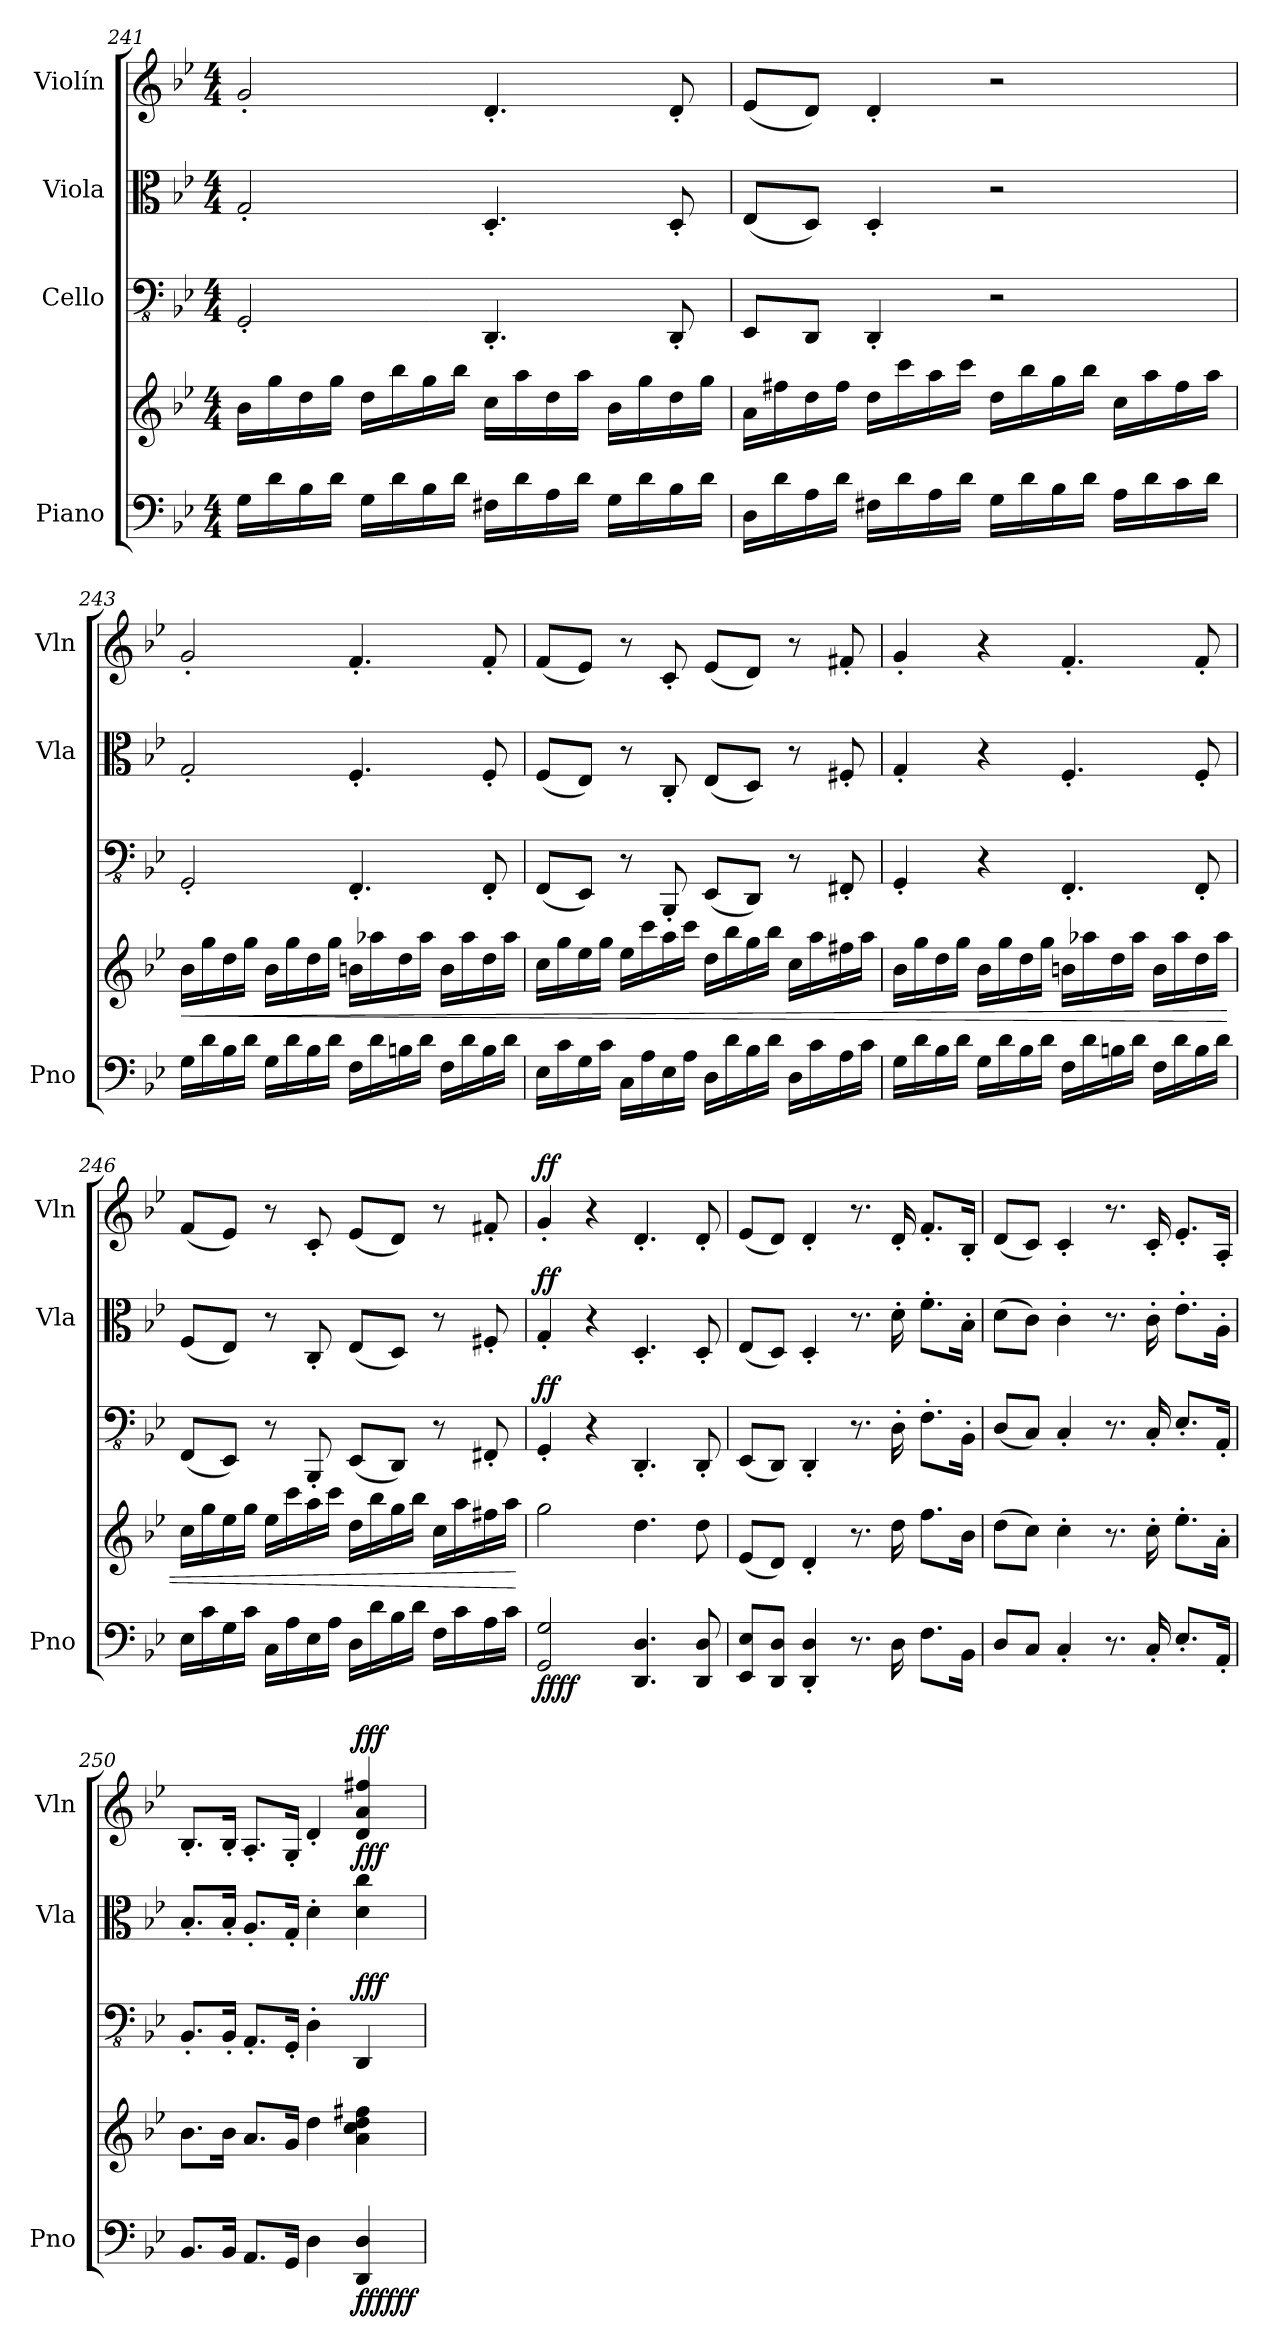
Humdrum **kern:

**kern	**kern	**dynam	**kern	**dynam	**kern	**dynam	**kern	**dynam
*part4	*part4	*part4	*part3	*part3	*part2	*part2	*part1	*part1
*staff5	*staff4	*staff4/5	*staff3	*staff3	*staff2	*staff2	*staff1	*staff1
*I"Piano	*	*	*I"Cello	*	*I"Viola	*	*I"Violín	*
*I'Pno	*	*	*	*	*I'Vla	*	*I'Vln	*
*clefF4	*clefG2	*	*clefFv4	*	*clefC3	*	*clefG2	*
*k[b-e-]	*k[b-e-]	*	*k[b-e-]	*	*k[b-e-]	*	*k[b-e-]	*
*M4/4	*M4/4	*	*M4/4	*	*M4/4	*	*M4/4	*
=241	=241	=241	=241	=241	=241	=241	=241	=241
16G\LL	16b-\LL	.	2GGG'/	.	2G'/	.	2g'/	.
16d\	16gg\	.	.	.	.	.	.	.
16B-\	16dd\	.	.	.	.	.	.	.
16d\JJ	16gg\JJ	.	.	.	.	.	.	.
16G\LL	16dd\LL	.	.	.	.	.	.	.
16d\	16bb-\	.	.	.	.	.	.	.
16B-\	16gg\	.	.	.	.	.	.	.
16d\JJ	16bb-\JJ	.	.	.	.	.	.	.
16F#X\LL	16cc\LL	.	4.DDD'/	.	4.D'/	.	4.d'/	.
16d\	16aa\	.	.	.	.	.	.	.
16A\	16dd\	.	.	.	.	.	.	.
16d\JJ	16aa\JJ	.	.	.	.	.	.	.
16G\LL	16b-\LL	.	.	.	.	.	.	.
16d\	16gg\	.	.	.	.	.	.	.
16B-\	16dd\	.	8DDD'/	.	8D'/	.	8d'/	.
16d\JJ	16gg\JJ	.	.	.	.	.	.	.
!!LO:LB:g=z
=242	=242	=242	=242	=242	=242	=242	=242	=242
16D\LL	16a\LL	.	8EEE-/L	.	(<8E-/L	.	(<8e-/L	.
16d\	16ff#X\	.	.	.	.	.	.	.
16A\	16dd\	.	8DDD/J	.	8D/J)	.	8d/J)	.
16d\JJ	16ff#\JJ	.	.	.	.	.	.	.
16F#X\LL	16dd\LL	.	4DDD'/	.	4D'/	.	4d'/	.
16d\	16ccc\	.	.	.	.	.	.	.
16A\	16aa\	.	.	.	.	.	.	.
16d\JJ	16ccc\JJ	.	.	.	.	.	.	.
16G\LL	16dd\LL	.	2r	.	2r	.	2r	.
16d\	16bb-\	.	.	.	.	.	.	.
16B-\	16gg\	.	.	.	.	.	.	.
16d\JJ	16bb-\JJ	.	.	.	.	.	.	.
16A\LL	16cc\LL	.	.	.	.	.	.	.
16d\	16aa\	.	.	.	.	.	.	.
16c\	16ff#\	.	.	.	.	.	.	.
16d\JJ	16aa\JJ	.	.	.	.	.	.	.
=243	=243	=243	=243	=243	=243	=243	=243	=243
!	!	!LO:HP:b	!	!	!	!	!	!
16G\LL	16b-\LL	<	2GGG'/	.	2G'/	.	2g'/	.
16d\	16gg\	.	.	.	.	.	.	.
16B-\	16dd\	.	.	.	.	.	.	.
16d\JJ	16gg\JJ	.	.	.	.	.	.	.
16G\LL	16b-\LL	.	.	.	.	.	.	.
16d\	16gg\	.	.	.	.	.	.	.
16B-\	16dd\	.	.	.	.	.	.	.
16d\JJ	16gg\JJ	.	.	.	.	.	.	.
16F\LL	16bn\LL	.	4.FFF'/	.	4.F'/	.	4.f'/	.
16d\	16aa-X\	.	.	.	.	.	.	.
16Bn\	16dd\	.	.	.	.	.	.	.
16d\JJ	16aa-\JJ	.	.	.	.	.	.	.
16F\LL	16b\LL	.	.	.	.	.	.	.
16d\	16aa-\	.	.	.	.	.	.	.
16B\	16dd\	.	8FFF'/	.	8F'/	.	8f'/	.
16d\JJ	16aa-\JJ	.	.	.	.	.	.	.
=244	=244	=244	=244	=244	=244	=244	=244	=244
16E-\LL	16cc\LL	.	(<8FFF/L	.	(<8F/L	.	(<8f/L	.
16c\	16gg\	.	.	.	.	.	.	.
16G\	16ee-\	.	8EEE-/J)	.	8E-/J)	.	8e-/J)	.
16c\JJ	16gg\JJ	.	.	.	.	.	.	.
16C\LL	16ee-\LL	.	8r	.	8r	.	8r	.
16A\	16ccc\	.	.	.	.	.	.	.
16E-\	16aa\	.	8BBBB-'/	.	8C'/	.	8c'/	.
16A\JJ	16ccc\JJ	.	.	.	.	.	.	.
16D\LL	16dd\LL	.	(<8EEE-/L	.	(<8E-/L	.	(<8e-/L	.
16d\	16bb-\	.	.	.	.	.	.	.
16B-\	16gg\	.	8DDD/J)	.	8D/J)	.	8d/J)	.
16d\JJ	16bb-\JJ	.	.	.	.	.	.	.
16D\LL	16cc\LL	.	8r	.	8r	.	8r	.
16c\	16aa\	.	.	.	.	.	.	.
16A\	16ff#X\	.	8FFF#X'/	.	8F#X'/	.	8f#X'/	.
16c\JJ	16aa\JJ	.	.	.	.	.	.	.
=245	=245	=245	=245	=245	=245	=245	=245	=245
16G\LL	16b-\LL	.	4GGG'/	.	4G'/	.	4g'/	.
16d\	16gg\	.	.	.	.	.	.	.
16B-\	16dd\	.	.	.	.	.	.	.
16d\JJ	16gg\JJ	.	.	.	.	.	.	.
16G\LL	16b-\LL	.	4r	.	4r	.	4r	.
16d\	16gg\	.	.	.	.	.	.	.
16B-\	16dd\	.	.	.	.	.	.	.
16d\JJ	16gg\JJ	.	.	.	.	.	.	.
16F\LL	16bn\LL	.	4.FFF'/	.	4.F'/	.	4.f'/	.
16d\	16aa-X\	.	.	.	.	.	.	.
16Bn\	16dd\	.	.	.	.	.	.	.
16d\JJ	16aa-\JJ	.	.	.	.	.	.	.
16F\LL	16b\LL	.	.	.	.	.	.	.
16d\	16aa-\	.	.	.	.	.	.	.
16B\	16dd\	.	8FFF'/	.	8F'/	.	8f'/	.
16d\JJ	16aa-\JJ	.	.	.	.	.	.	.
=246	=246	=246	=246	=246	=246	=246	=246	=246
16E-\LL	16cc\LL	.	(<8FFF/L	.	(<8F/L	.	(<8f/L	.
16c\	16gg\	.	.	.	.	.	.	.
16G\	16ee-\	.	8EEE-/J)	.	8E-/J)	.	8e-/J)	.
16c\JJ	16gg\JJ	.	.	.	.	.	.	.
16C\LL	16ee-\LL	.	8r	.	8r	.	8r	.
16A\	16ccc\	.	.	.	.	.	.	.
16E-\	16aa\	.	8BBBB-'/	.	8C'/	.	8c'/	.
16A\JJ	16ccc\JJ	.	.	.	.	.	.	.
16D\LL	16dd\LL	.	(<8EEE-/L	.	(<8E-/L	.	(<8e-/L	.
16d\	16bb-\	.	.	.	.	.	.	.
16B-\	16gg\	.	8DDD/J)	.	8D/J)	.	8d/J)	.
16d\JJ	16bb-\JJ	.	.	.	.	.	.	.
16F\LL	16cc\LL	.	8r	.	8r	.	8r	.
16c\	16aa\	.	.	.	.	.	.	.
16A\	16ff#X\	.	8FFF#X'/	.	8F#X'/	.	8f#X'/	.
16c\JJ	16aa\JJ	.	.	.	.	.	.	.
.	.	[	.	.	.	.	.	.
=247	=247	=247	=247	=247	=247	=247	=247	=247
!	!	!LO:DY:b=2	!	!	!	!	!	!
!	!	!LO:DY:n=1:b	!	!LO:DY:a	!	!LO:DY:a	!	!LO:DY:a
2GG/ 2G/	2gg\	ff ff	4GGG'/	ff	4G'/	ff	4g'/	ff
.	.	.	4r	.	4r	.	4r	.
4.DD/ 4.D/	4.dd\	.	4.DDD'/	.	4.D'/	.	4.d'/	.
8DD/ 8D/	8dd\	.	8DDD'/	.	8D'/	.	8d'/	.
!!LO:PB:g=z
=248	=248	=248	=248	=248	=248	=248	=248	=248
8EE-/ 8E-/L	(<8e-/L	.	(<8EEE-/L	.	(<8E-/L	.	(<8e-/L	.
8DD/ 8D/J	8d/J)	.	8DDD/J)	.	8D/J)	.	8d/J)	.
4DD/' 4D/'	4d'/	.	4DDD'/	.	4D'/	.	4d'/	.
8.r	8.r	.	8.r	.	8.r	.	8.r	.
16D\	16dd\	.	16DD'\	.	16d'\	.	16d'/	.
8.F\L	8.ff\L	.	8.FF'\L	.	8.f'\L	.	8.f'/L	.
16BB-\Jk	16b-\Jk	.	16BBB-'\Jk	.	16B-'\Jk	.	16B-'/Jk	.
=249	=249	=249	=249	=249	=249	=249	=249	=249
8D/L	(>8dd\L	.	(<8DD/L	.	(>8d\L	.	(<8d/L	.
8C/J	8cc\J)	.	8CC/J)	.	8c\J)	.	8c/J)	.
4C'/	4cc'\	.	4CC'/	.	4c'\	.	4c'/	.
8.r	8.r	.	8.r	.	8.r	.	8.r	.
16C'/	16cc'\	.	16CC'/	.	16c'\	.	16c'/	.
8.E-'/L	8.ee-'\L	.	8.EE-'/L	.	8.e-'\L	.	8.e-'/L	.
16AA'/Jk	16a'\Jk	.	16AAA'/Jk	.	16A'\Jk	.	16A'/Jk	.
=250	=250	=250	=250	=250	=250	=250	=250	=250
8.BB-/L	8.b-\L	.	8.BBB-'/L	.	8.B-'/L	.	8.B-'/L	.
16BB-/Jk	16b-\Jk	.	16BBB-'/Jk	.	16B-'/Jk	.	16B-'/Jk	.
8.AA/L	8.a/L	.	8.AAA'/L	.	8.A'/L	.	8.A'/L	.
16GG/Jk	16g/Jk	.	16GGG'/Jk	.	16G'/Jk	.	16G'/Jk	.
4D\	4dd\	.	4DD'\	.	4d'\	.	4d'/	.
!	!	!LO:DY:b=2	!	!	!	!	!	!
!	!	!LO:DY:n=1:b	!	!LO:DY:a	!	!LO:DY:a	!	!LO:DY:a
4DD/ 4D/	4a\ 4cc\ 4dd\ 4ff#X\	fff fff	4DDD/	fff	4d\ 4cc\	fff	4d/ 4a/ 4ff#X/	fff
=	=	=	=	=	=	=	=	=
*-	*-	*-	*-	*-	*-	*-	*-	*-
